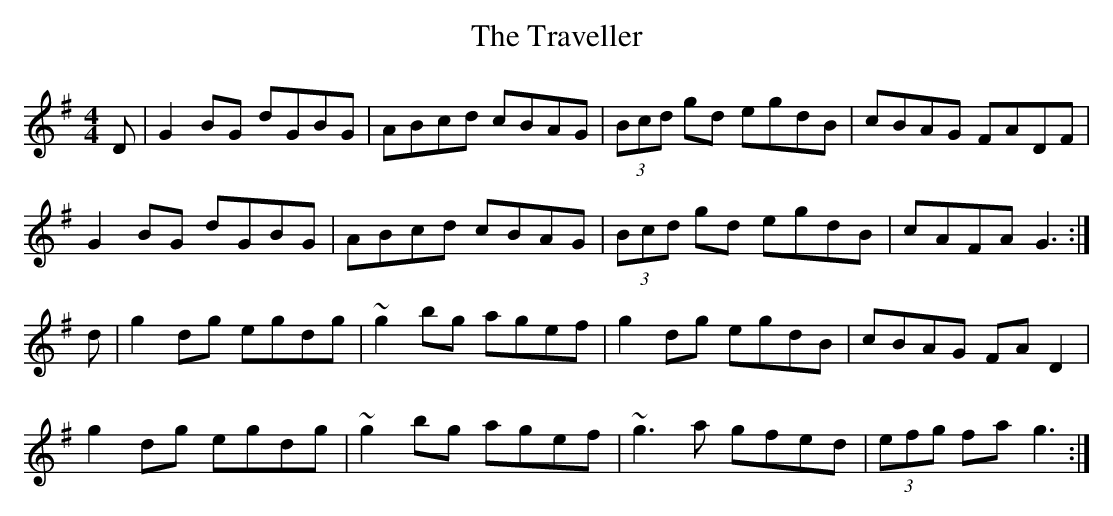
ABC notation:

X:1
T:Traveller, The
M:4/4
K:G
D|G2BG dGBG|ABcd cBAG|(3Bcd gd egdB|cBAG FADF|
G2BG dGBG|ABcd cBAG|(3Bcd gd egdB|cAFA G3:|
d|g2dg egdg|~g2bg agef|g2dg egdB|cBAG FAD2|
g2dg egdg|~g2bg agef|~g3a gfed| (3efg fa g3:|
